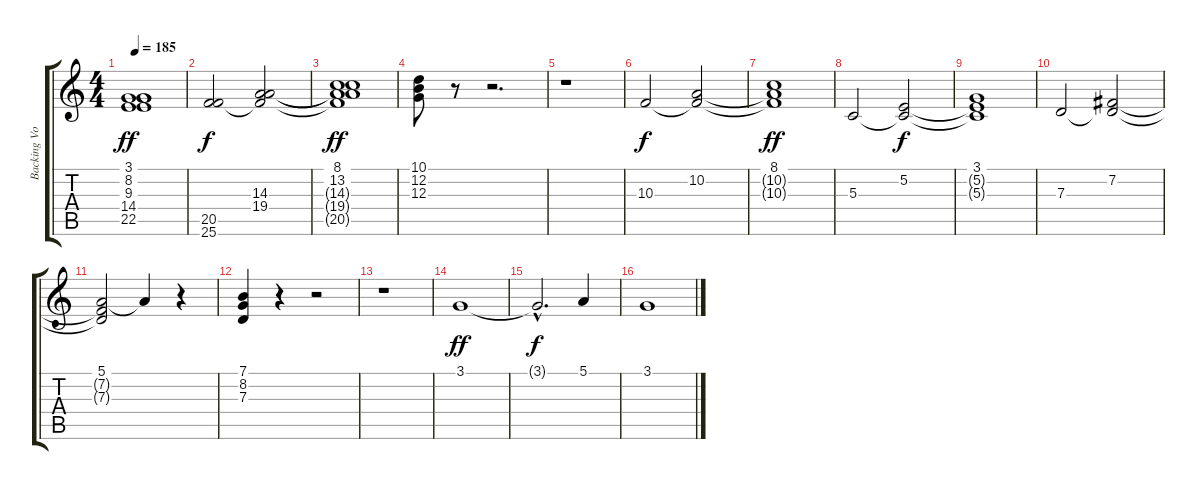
\track ("Backing Vocals" "Backing Vo") {instrument choiraahs}
\staff {score tabs}
\tuning (E4 B3 G3 D3 A2 E2) {hide}
\ts (4 4)
\tempo 185
\clef g2
\ks c
(3.1 8.2 9.3{t} 14.4{t} 22.5{t}).1{dy ff} |
(20.5 25.6).2{dy f} (14.3 19.4 20.5{t}).2 |
(8.1 13.2 14.3{t} 19.4{t} 20.5{t}).1{dy ff} |
(10.1 12.2 12.3).8 r.8 r.2{d} |
r.1 |
10.3.2{dy f} (10.2 10.3{t}).2 |
(8.1 10.2{t} 10.3{t}).1{dy ff} |
5.3.2 (5.2 5.3{t}).2{dy f} |
(3.1 5.2{t} 5.3{t}).1 |
7.3.2 (7.2 7.3{t}).2 |
(5.1 7.2{t} 7.3{t}).2 5.1{t}.4 r.4 |
(7.1 8.2 7.3).4 r.4 r.2 |
r.1 |
3.1.1{dy ff} |
3.1{hac t}.2{d dy f} 5.1.4 |
3.1.1
